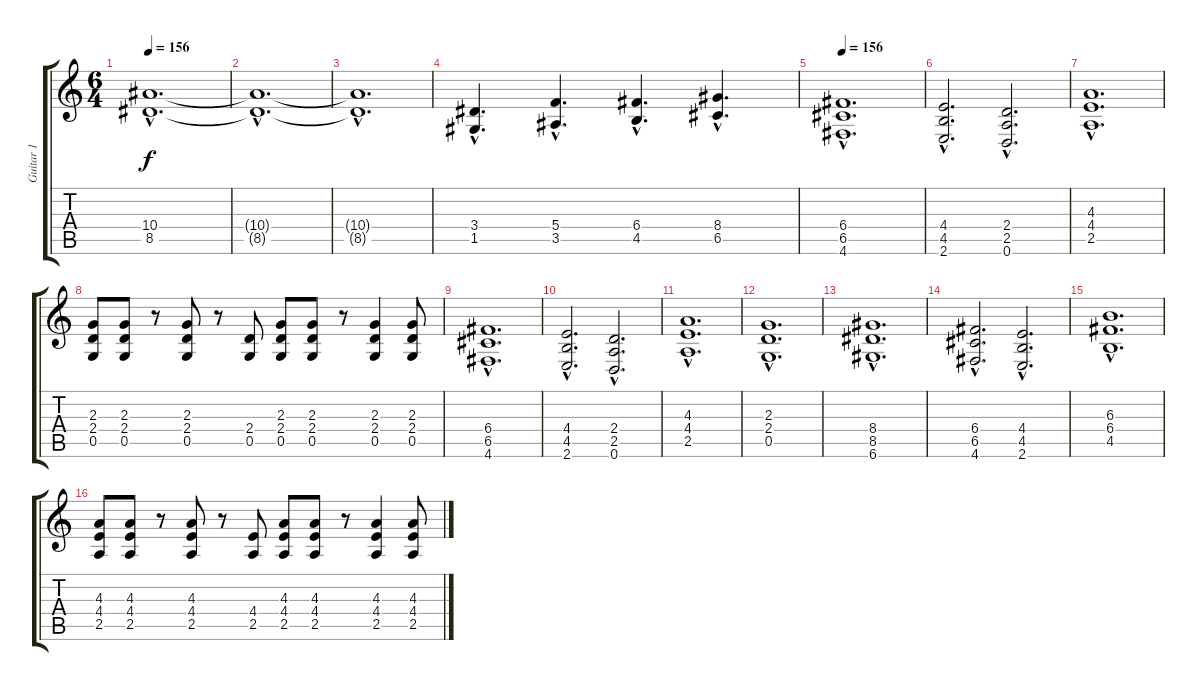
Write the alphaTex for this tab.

\track ("Guitar 1" "Guitar 1") {instrument acousticguitarsteel}
\staff {score tabs}
\tuning (D4 A3 F3 C3 G2 D2) {hide}
\ts (6 4)
\tempo 156
\clef g2
\ks c
(10.4 8.5{hac}).1{d dy f} |
(10.4{hac t} 8.5{hac t}).1{d} |
(10.4{hac t} 8.5{hac t}).1{d} |
(3.4{hac} 1.5{hac}).4{d} (5.4{hac} 3.5{hac}).4{d} (6.4{hac} 4.5{hac}).4{d} (8.4{hac} 6.5{hac}).4{d} |
\tempo 156
(6.4{hac} 6.5{hac} 4.6{hac}).1{d} |
(4.4{hac} 4.5{hac} 2.6{hac}).2{d} (2.4{hac} 2.5{hac} 0.6{hac}).2{d} |
(4.3{hac} 4.4{hac} 2.5{hac}).1{d} |
(2.3 2.4 0.5).8 (2.3 2.4 0.5).8 r.8 (2.3 2.4 0.5).8 r.8 (2.4 0.5).8 (2.3 2.4 0.5).8 (2.3 2.4 0.5).8 r.8 (2.3 2.4 0.5).4 (2.3 2.4 0.5).8 |
(6.4{hac} 6.5{hac} 4.6{hac}).1{d} |
(4.4{hac} 4.5{hac} 2.6{hac}).2{d} (2.4{hac} 2.5{hac} 0.6{hac}).2{d} |
(4.3{hac} 4.4{hac} 2.5{hac}).1{d} |
(2.3{hac} 2.4{hac} 0.5{hac}).1{d} |
(8.4{hac} 8.5{hac} 6.6{hac}).1{d} |
(6.4{hac} 6.5{hac} 4.6{hac}).2{d} (4.4{hac} 4.5{hac} 2.6{hac}).2{d} |
(6.3{hac} 6.4{hac} 4.5{hac}).1{d} |
(4.3 4.4 2.5).8 (4.3 4.4 2.5).8 r.8 (4.3 4.4 2.5).8 r.8 (4.4 2.5).8 (4.3 4.4 2.5).8 (4.3 4.4 2.5).8 r.8 (4.3 4.4 2.5).4 (4.3 4.4 2.5).8
